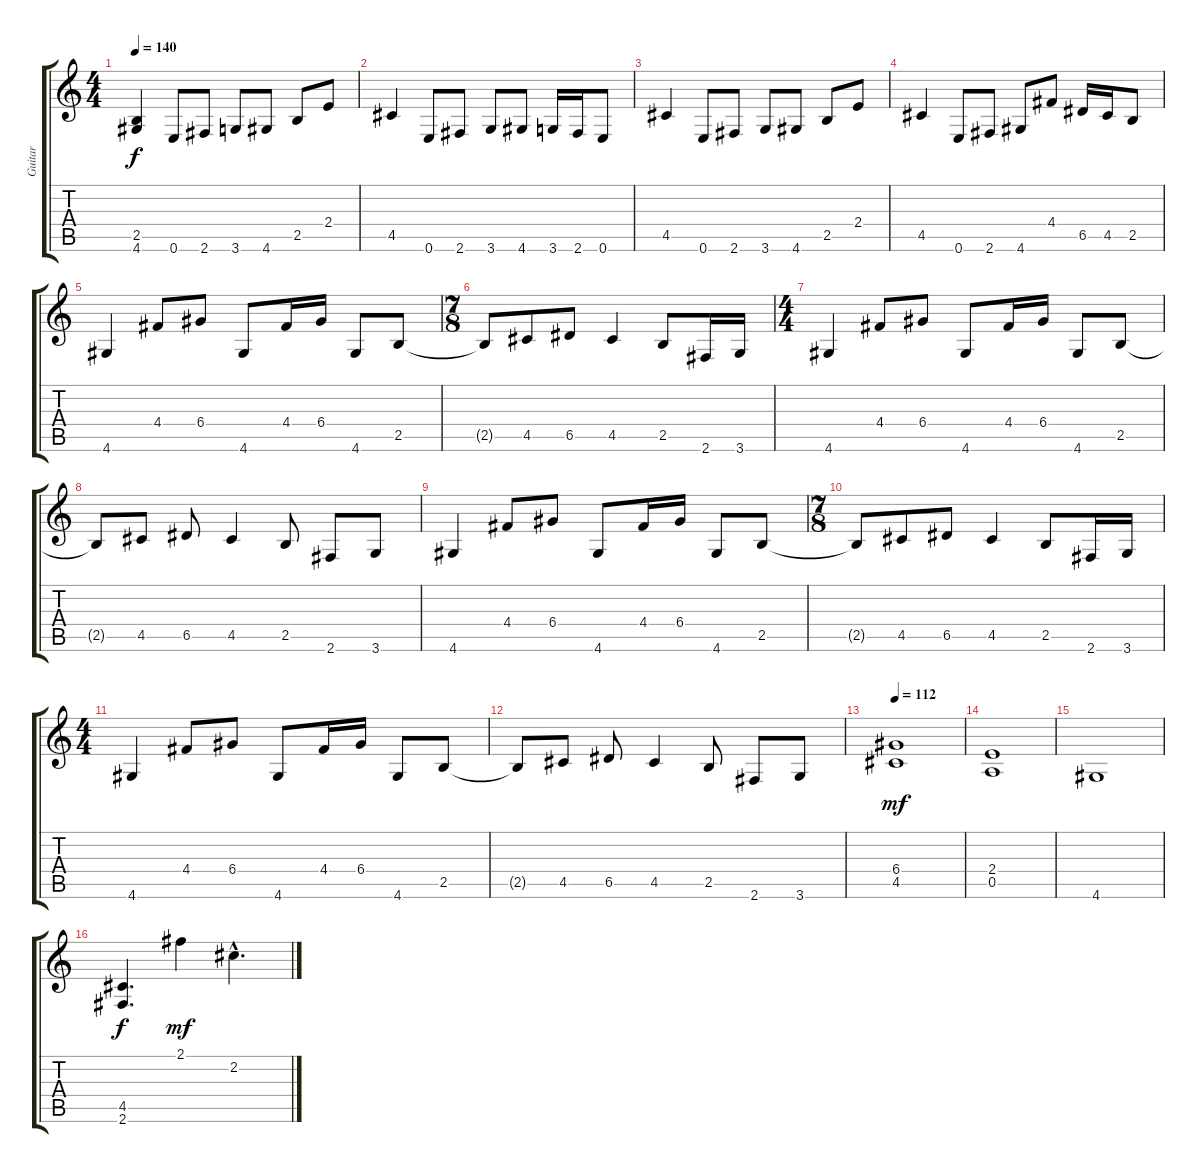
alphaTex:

\track ("Guitar" "Guitar") {instrument distortionguitar}
\staff {score tabs}
\tuning (E4 B3 G3 D3 A2 E2) {hide}
\ts (4 4)
\tempo 140
\clef g2
\ks c
(2.5 4.6).4{dy f} 0.6.8 2.6.8 3.6.8 4.6.8 2.5.8 2.4.8 |
4.5.4 0.6.8 2.6.8 3.6.8 4.6.8 3.6.16 2.6.16 0.6.8 |
4.5.4 0.6.8 2.6.8 3.6.8 4.6.8 2.5.8 2.4.8 |
4.5.4 0.6.8 2.6.8 4.6.8 4.4.8 6.5.16 4.5.16 2.5.8 |
4.6.4 4.4.8 6.4.8 4.6.8 4.4.16 6.4.16 4.6.8 2.5.8 |
\ts (7 8)
2.5{t}.8 4.5.8 6.5.8 4.5.4 2.5.8 2.6.16 3.6.16 |
\ts (4 4)
4.6.4 4.4.8 6.4.8 4.6.8 4.4.16 6.4.16 4.6.8 2.5.8 |
2.5{t}.8 4.5.8 6.5.8 4.5.4 2.5.8 2.6.8 3.6.8 |
4.6.4 4.4.8 6.4.8 4.6.8 4.4.16 6.4.16 4.6.8 2.5.8 |
\ts (7 8)
2.5{t}.8 4.5.8 6.5.8 4.5.4 2.5.8 2.6.16 3.6.16 |
\ts (4 4)
4.6.4 4.4.8 6.4.8 4.6.8 4.4.16 6.4.16 4.6.8 2.5.8 |
2.5{t}.8 4.5.8 6.5.8 4.5.4 2.5.8 2.6.8 3.6.8 |
\tempo 112
(6.4 4.5).1{dy mf} |
(2.4 0.5).1 |
4.6.1 |
(4.5 2.6).4{d dy f} 2.1.4{dy mf} 2.2{hac}.4{d}
